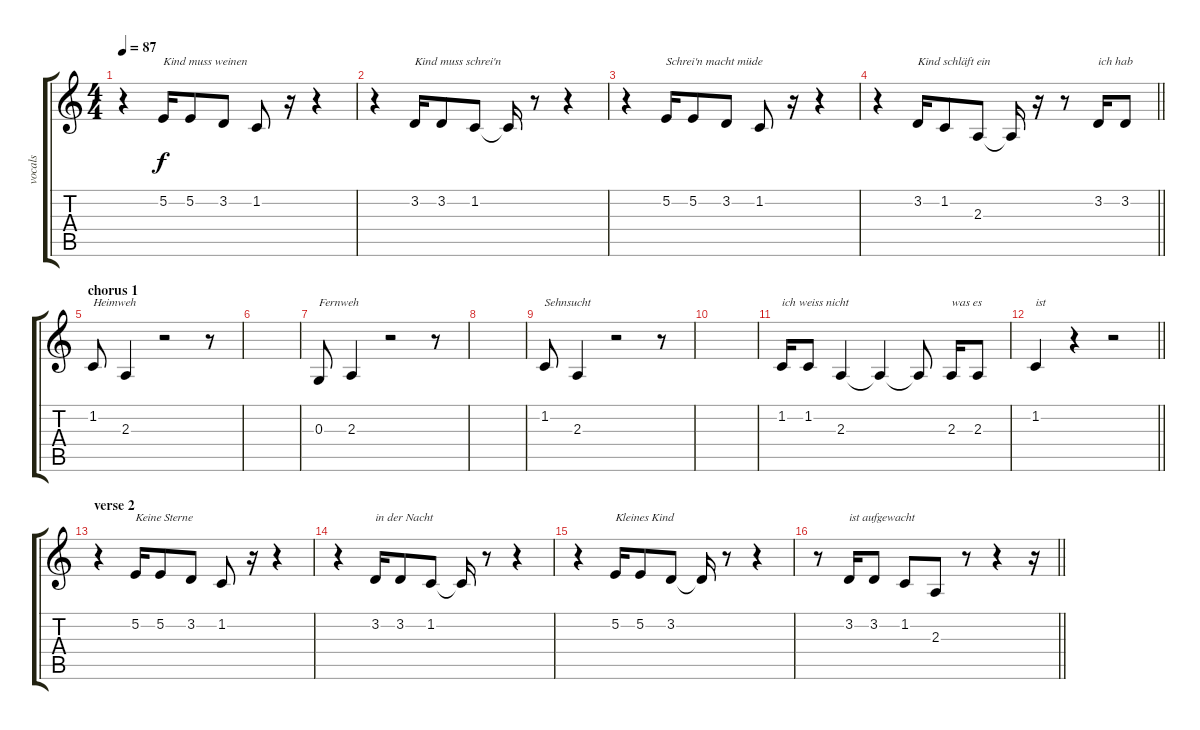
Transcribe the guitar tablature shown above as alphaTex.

\track ("vocals" "vocals") {instrument pad1newage}
\staff {score tabs}
\tuning (E4 B3 G3 D3 A2 E2) {hide}
\ts (4 4)
\tempo 87
\clef g2
\ks c
r.4{dy f} 5.2.16{txt "Kind muss weinen"} 5.2.8 3.2.8 1.2.8 r.16 r.4 |
r.4 3.2.16{txt "Kind muss schrei'n"} 3.2.8 1.2.8 1.2{t}.16 r.8 r.4 |
r.4 5.2.16{txt "Schrei'n macht müde"} 5.2.8 3.2.8 1.2.8 r.16 r.4 |
\barLineRight lightlight
r.4 3.2.16{txt "Kind schläft ein"} 1.2.8 2.3.8 2.3{t}.16 r.16 r.8 3.2.16{txt "ich hab"} 3.2.8 |
\section ("" "chorus 1")
1.2.8{txt "Heimweh"} 2.3.4 r.2 r.8 |
|
0.3.8{txt "Fernweh"} 2.3.4 r.2 r.8 |
|
1.2.8{txt "Sehnsucht"} 2.3.4 r.2 r.8 |
|
1.2.16{txt "ich weiss nicht"} 1.2.8 2.3.4 2.3{t}.4 2.3{t}.8 2.3.16{txt "was es"} 2.3.8 |
\barLineRight lightlight
1.2.4{txt "ist"} r.4 r.2 |
\section ("" "verse 2")
r.4 5.2.16{txt "Keine Sterne"} 5.2.8 3.2.8 1.2.8 r.16 r.4 |
r.4 3.2.16{txt "in der Nacht"} 3.2.8 1.2.8 1.2{t}.16 r.8 r.4 |
r.4 5.2.16{txt "Kleines Kind"} 5.2.8 3.2.8 3.2{t}.16 r.8 r.4 |
\barLineRight lightlight
r.8 3.2.16{txt "ist aufgewacht"} 3.2.8 1.2.8 2.3.8 r.8 r.4 r.16
